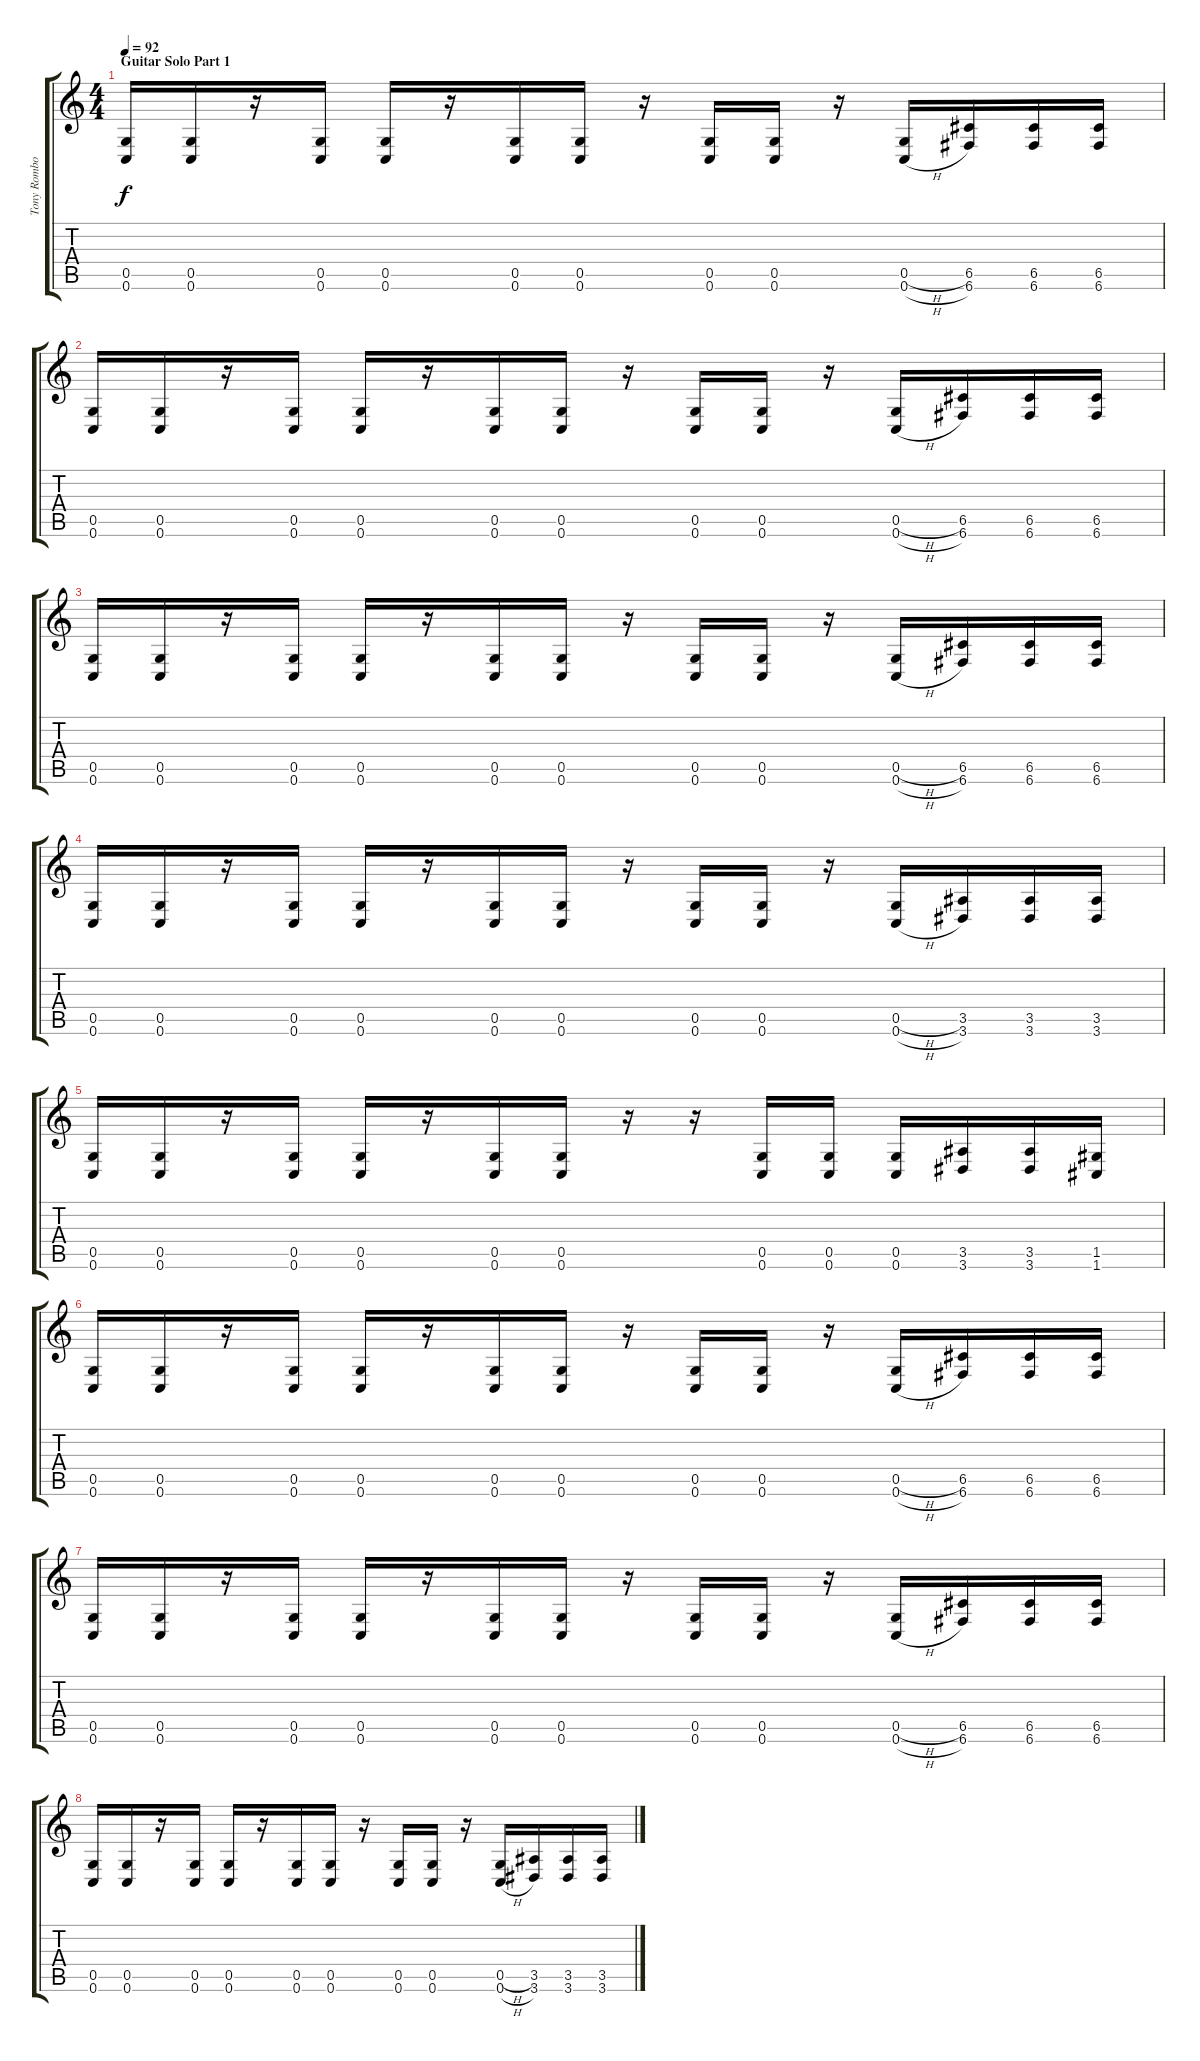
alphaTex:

\track ("Tony Rombola - Rythm Guitar" "Tony Rombo") {instrument distortionguitar}
\staff {score tabs}
\tuning (D4 A3 F3 C3 G2 C2) {hide}
\ts (4 4)
\section ("" "Guitar Solo Part 1")
\tempo 92
\clef g2
\ks c
(0.5 0.6).16{dy f} (0.5 0.6).16 r.16 (0.5 0.6).16 (0.5 0.6).16 r.16 (0.5 0.6).16 (0.5 0.6).16 r.16 (0.5 0.6).16 (0.5 0.6).16 r.16 (0.5{h} 0.6{h}).16 (6.5 6.6).16 (6.5 6.6).16 (6.5 6.6).16 |
(0.5 0.6).16 (0.5 0.6).16 r.16 (0.5 0.6).16 (0.5 0.6).16 r.16 (0.5 0.6).16 (0.5 0.6).16 r.16 (0.5 0.6).16 (0.5 0.6).16 r.16 (0.5{h} 0.6{h}).16 (6.5 6.6).16 (6.5 6.6).16 (6.5 6.6).16 |
(0.5 0.6).16 (0.5 0.6).16 r.16 (0.5 0.6).16 (0.5 0.6).16 r.16 (0.5 0.6).16 (0.5 0.6).16 r.16 (0.5 0.6).16 (0.5 0.6).16 r.16 (0.5{h} 0.6{h}).16 (6.5 6.6).16 (6.5 6.6).16 (6.5 6.6).16 |
(0.5 0.6).16 (0.5 0.6).16 r.16 (0.5 0.6).16 (0.5 0.6).16 r.16 (0.5 0.6).16 (0.5 0.6).16 r.16 (0.5 0.6).16 (0.5 0.6).16 r.16 (0.5{h} 0.6{h}).16 (3.5 3.6).16 (3.5 3.6).16 (3.5 3.6).16 |
(0.5 0.6).16 (0.5 0.6).16 r.16 (0.5 0.6).16 (0.5 0.6).16 r.16 (0.5 0.6).16 (0.5 0.6).16 r.16 r.16 (0.5 0.6).16 (0.5 0.6).16 (0.5 0.6).16 (3.5 3.6).16 (3.5 3.6).16 (1.5 1.6).16 |
(0.5 0.6).16 (0.5 0.6).16 r.16 (0.5 0.6).16 (0.5 0.6).16 r.16 (0.5 0.6).16 (0.5 0.6).16 r.16 (0.5 0.6).16 (0.5 0.6).16 r.16 (0.5{h} 0.6{h}).16 (6.5 6.6).16 (6.5 6.6).16 (6.5 6.6).16 |
(0.5 0.6).16 (0.5 0.6).16 r.16 (0.5 0.6).16 (0.5 0.6).16 r.16 (0.5 0.6).16 (0.5 0.6).16 r.16 (0.5 0.6).16 (0.5 0.6).16 r.16 (0.5{h} 0.6{h}).16 (6.5 6.6).16 (6.5 6.6).16 (6.5 6.6).16 |
(0.5 0.6).16 (0.5 0.6).16 r.16 (0.5 0.6).16 (0.5 0.6).16 r.16 (0.5 0.6).16 (0.5 0.6).16 r.16 (0.5 0.6).16 (0.5 0.6).16 r.16 (0.5{h} 0.6{h}).16 (3.5 3.6).16 (3.5 3.6).16 (3.5 3.6).16
